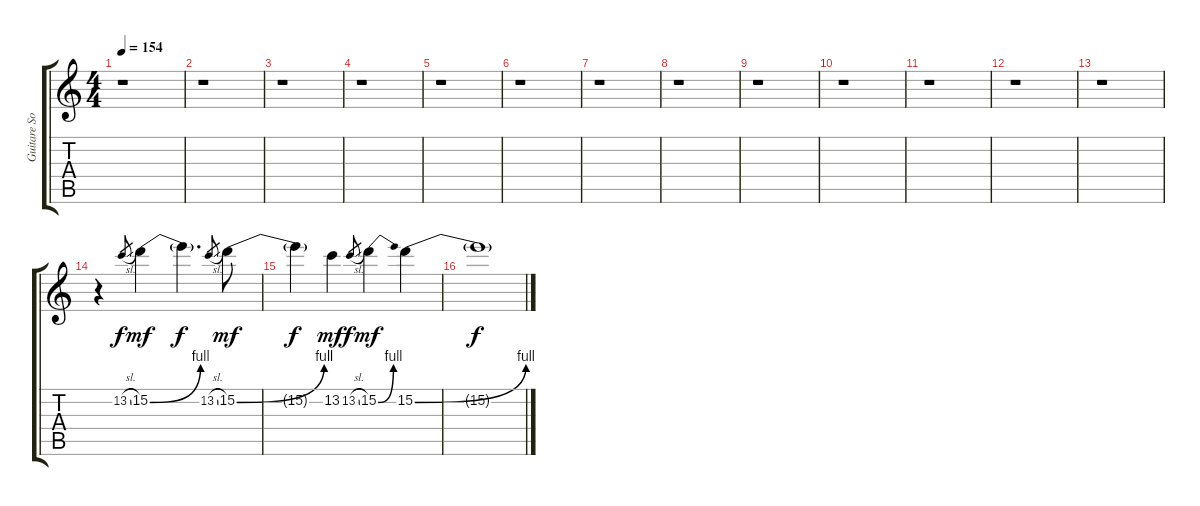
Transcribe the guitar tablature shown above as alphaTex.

\track ("Guitare Solo" "Guitare So") {instrument distortionguitar}
\staff {score tabs}
\tuning (E4 B3 G3 D3 A2 E2) {hide}
\ts (4 4)
\tempo 154
\clef g2
\ks c
r.1{dy f} |
r.1 |
r.1 |
r.1 |
r.1 |
r.1 |
r.1 |
r.1 |
r.1 |
r.1 |
r.1 |
r.1 |
r.1 |
r.4 13.2{sl}.8{gr} 15.2{be (bend 0 0 60 4)}.4{dy mf} 15.2{t}.4{d dy f} 13.2{sl}.8{gr} 15.2{be (bend 0 0 60 4)}.8{dy mf} |
15.2{t}.4{dy f} 13.2.4{dy mf} 13.2{sl}.8{gr dy f} 15.2{be (bend 0 0 60 4)}.4{dy mf} 15.2{be (bend 0 0 60 4)}.4 |
15.2{t}.1{dy f}
